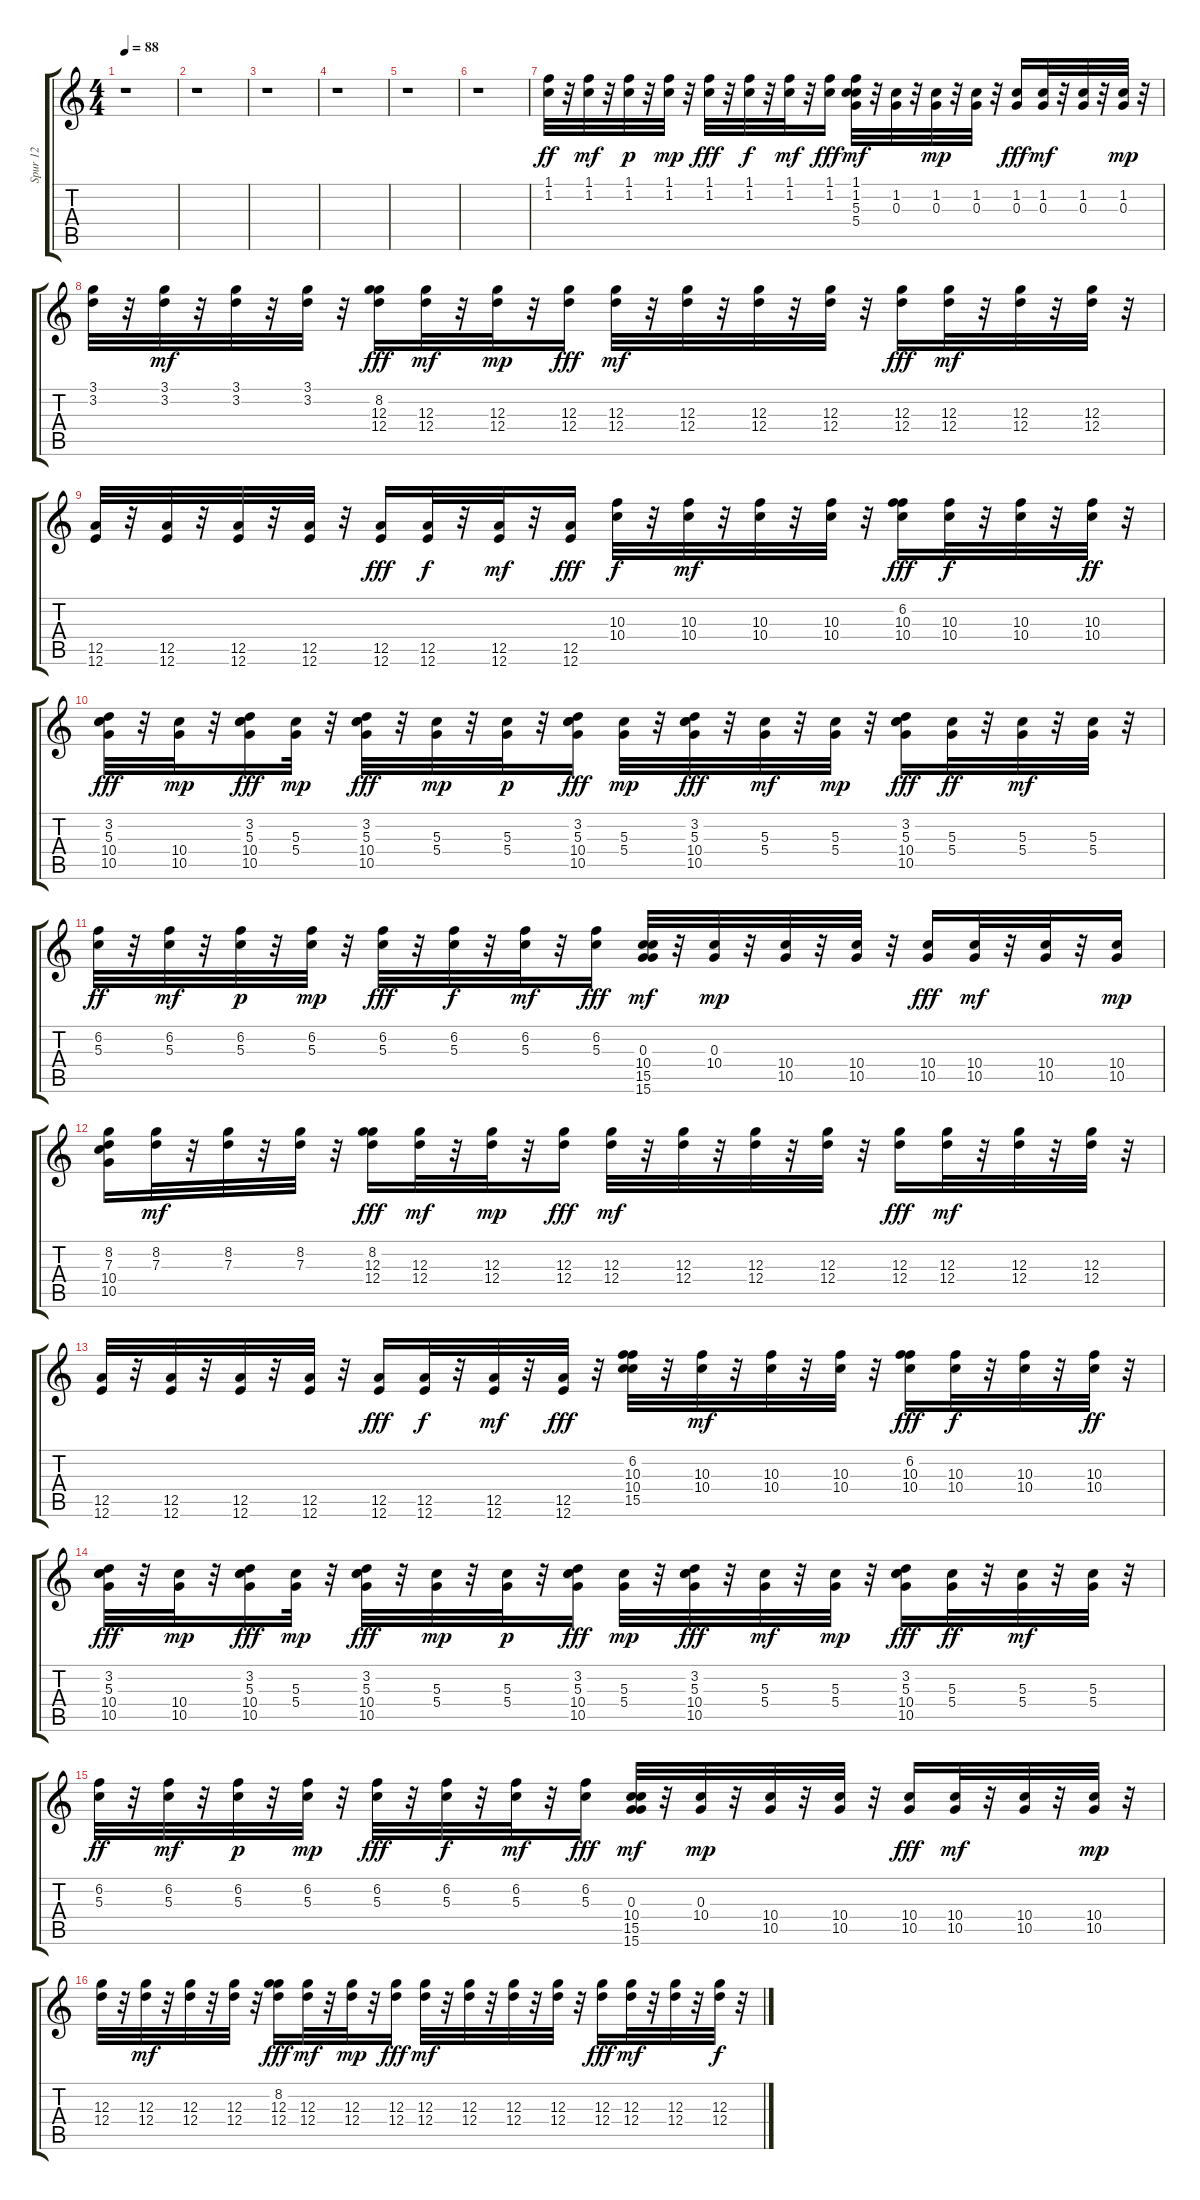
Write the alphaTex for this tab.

\track ("Spur 12" "Spur 12") {instrument overdrivenguitar}
\staff {score tabs}
\tuning (E4 B3 G3 D3 A2 E2) {hide}
\ts (4 4)
\tempo 88
\clef g2
\ks c
r.1{dy f} |
r.1 |
r.1 |
r.1 |
r.1 |
r.1 |
(1.1 1.2).32{dy ff} r.32 (1.1 1.2).32{dy mf} r.32 (1.1 1.2).32{dy p} r.32 (1.1 1.2).32{dy mp} r.32 (1.1 1.2).32{dy fff} r.32 (1.1 1.2).32{dy f} r.32 (1.1 1.2).32{dy mf} r.32 (1.1 1.2).16{dy fff} (1.1 1.2 5.3 5.4).32{dy mf} r.32 (1.2 0.3).32 r.32 (1.2 0.3).32{dy mp} r.32 (1.2 0.3).32 r.32 (1.2 0.3).16{dy fff} (1.2 0.3).32{dy mf} r.32 (1.2 0.3).32 r.32 (1.2 0.3).32{dy mp} r.32 |
(3.1 3.2).32 r.32 (3.1 3.2).32{dy mf} r.32 (3.1 3.2).32 r.32 (3.1 3.2).32 r.32 (8.2 12.3 12.4).16{dy fff} (12.3 12.4).32{dy mf} r.32 (12.3 12.4).32{dy mp} r.32 (12.3 12.4).16{dy fff} (12.3 12.4).32{dy mf} r.32 (12.3 12.4).32 r.32 (12.3 12.4).32 r.32 (12.3 12.4).32 r.32 (12.3 12.4).16{dy fff} (12.3 12.4).32{dy mf} r.32 (12.3 12.4).32 r.32 (12.3 12.4).32 r.32 |
(12.5 12.6).32 r.32 (12.5 12.6).32 r.32 (12.5 12.6).32 r.32 (12.5 12.6).32 r.32 (12.5 12.6).16{dy fff} (12.5 12.6).32{dy f} r.32 (12.5 12.6).32{dy mf} r.32 (12.5 12.6).16{dy fff} (10.3 10.4).32{dy f} r.32 (10.3 10.4).32{dy mf} r.32 (10.3 10.4).32 r.32 (10.3 10.4).32 r.32 (6.2 10.3 10.4).16{dy fff} (10.3 10.4).32{dy f} r.32 (10.3 10.4).32 r.32 (10.3 10.4).32{dy ff} r.32 |
(3.2 5.3 10.4 10.5).32{dy fff} r.32 (10.4 10.5).32{dy mp} r.32 (3.2 5.3 10.4 10.5).16{dy fff} (5.3 5.4).32{dy mp} r.32 (3.2 5.3 10.4 10.5).32{dy fff} r.32 (5.3 5.4).32{dy mp} r.32 (5.3 5.4).32{dy p} r.32 (3.2 5.3 10.4 10.5).16{dy fff} (5.3 5.4).32{dy mp} r.32 (3.2 5.3 10.4 10.5).32{dy fff} r.32 (5.3 5.4).32{dy mf} r.32 (5.3 5.4).32{dy mp} r.32 (3.2 5.3 10.4 10.5).16{dy fff} (5.3 5.4).32{dy ff} r.32 (5.3 5.4).32{dy mf} r.32 (5.3 5.4).32 r.32 |
(6.2 5.3).32{dy ff} r.32 (6.2 5.3).32{dy mf} r.32 (6.2 5.3).32{dy p} r.32 (6.2 5.3).32{dy mp} r.32 (6.2 5.3).32{dy fff} r.32 (6.2 5.3).32{dy f} r.32 (6.2 5.3).32{dy mf} r.32 (6.2 5.3).16{dy fff} (0.3 10.4 15.5 15.6).32{dy mf} r.32 (0.3 10.4).32{dy mp} r.32 (10.4 10.5).32 r.32 (10.4 10.5).32 r.32 (10.4 10.5).16{dy fff} (10.4 10.5).32{dy mf} r.32 (10.4 10.5).32 r.32 (10.4 10.5).16{dy mp} |
(8.2 7.3 10.4 10.5).16 (8.2 7.3).32{dy mf} r.32 (8.2 7.3).32 r.32 (8.2 7.3).32 r.32 (8.2 12.3 12.4).16{dy fff} (12.3 12.4).32{dy mf} r.32 (12.3 12.4).32{dy mp} r.32 (12.3 12.4).16{dy fff} (12.3 12.4).32{dy mf} r.32 (12.3 12.4).32 r.32 (12.3 12.4).32 r.32 (12.3 12.4).32 r.32 (12.3 12.4).16{dy fff} (12.3 12.4).32{dy mf} r.32 (12.3 12.4).32 r.32 (12.3 12.4).32 r.32 |
(12.5 12.6).32 r.32 (12.5 12.6).32 r.32 (12.5 12.6).32 r.32 (12.5 12.6).32 r.32 (12.5 12.6).16{dy fff} (12.5 12.6).32{dy f} r.32 (12.5 12.6).32{dy mf} r.32 (12.5 12.6).32{dy fff} r.32 (6.2 10.3 10.4 15.5).32 r.32 (10.3 10.4).32{dy mf} r.32 (10.3 10.4).32 r.32 (10.3 10.4).32 r.32 (6.2 10.3 10.4).16{dy fff} (10.3 10.4).32{dy f} r.32 (10.3 10.4).32 r.32 (10.3 10.4).32{dy ff} r.32 |
(3.2 5.3 10.4 10.5).32{dy fff} r.32 (10.4 10.5).32{dy mp} r.32 (3.2 5.3 10.4 10.5).16{dy fff} (5.3 5.4).32{dy mp} r.32 (3.2 5.3 10.4 10.5).32{dy fff} r.32 (5.3 5.4).32{dy mp} r.32 (5.3 5.4).32{dy p} r.32 (3.2 5.3 10.4 10.5).16{dy fff} (5.3 5.4).32{dy mp} r.32 (3.2 5.3 10.4 10.5).32{dy fff} r.32 (5.3 5.4).32{dy mf} r.32 (5.3 5.4).32{dy mp} r.32 (3.2 5.3 10.4 10.5).16{dy fff} (5.3 5.4).32{dy ff} r.32 (5.3 5.4).32{dy mf} r.32 (5.3 5.4).32 r.32 |
(6.2 5.3).32{dy ff} r.32 (6.2 5.3).32{dy mf} r.32 (6.2 5.3).32{dy p} r.32 (6.2 5.3).32{dy mp} r.32 (6.2 5.3).32{dy fff} r.32 (6.2 5.3).32{dy f} r.32 (6.2 5.3).32{dy mf} r.32 (6.2 5.3).16{dy fff} (0.3 10.4 15.5 15.6).32{dy mf} r.32 (0.3 10.4).32{dy mp} r.32 (10.4 10.5).32 r.32 (10.4 10.5).32 r.32 (10.4 10.5).16{dy fff} (10.4 10.5).32{dy mf} r.32 (10.4 10.5).32 r.32 (10.4 10.5).32{dy mp} r.32 |
(12.3 12.4).32 r.32 (12.3 12.4).32{dy mf} r.32 (12.3 12.4).32 r.32 (12.3 12.4).32 r.32 (8.2 12.3 12.4).16{dy fff} (12.3 12.4).32{dy mf} r.32 (12.3 12.4).32{dy mp} r.32 (12.3 12.4).16{dy fff} (12.3 12.4).32{dy mf} r.32 (12.3 12.4).32 r.32 (12.3 12.4).32 r.32 (12.3 12.4).32 r.32 (12.3 12.4).16{dy fff} (12.3 12.4).32{dy mf} r.32 (12.3 12.4).32 r.32 (12.3 12.4).32{dy f} r.32
